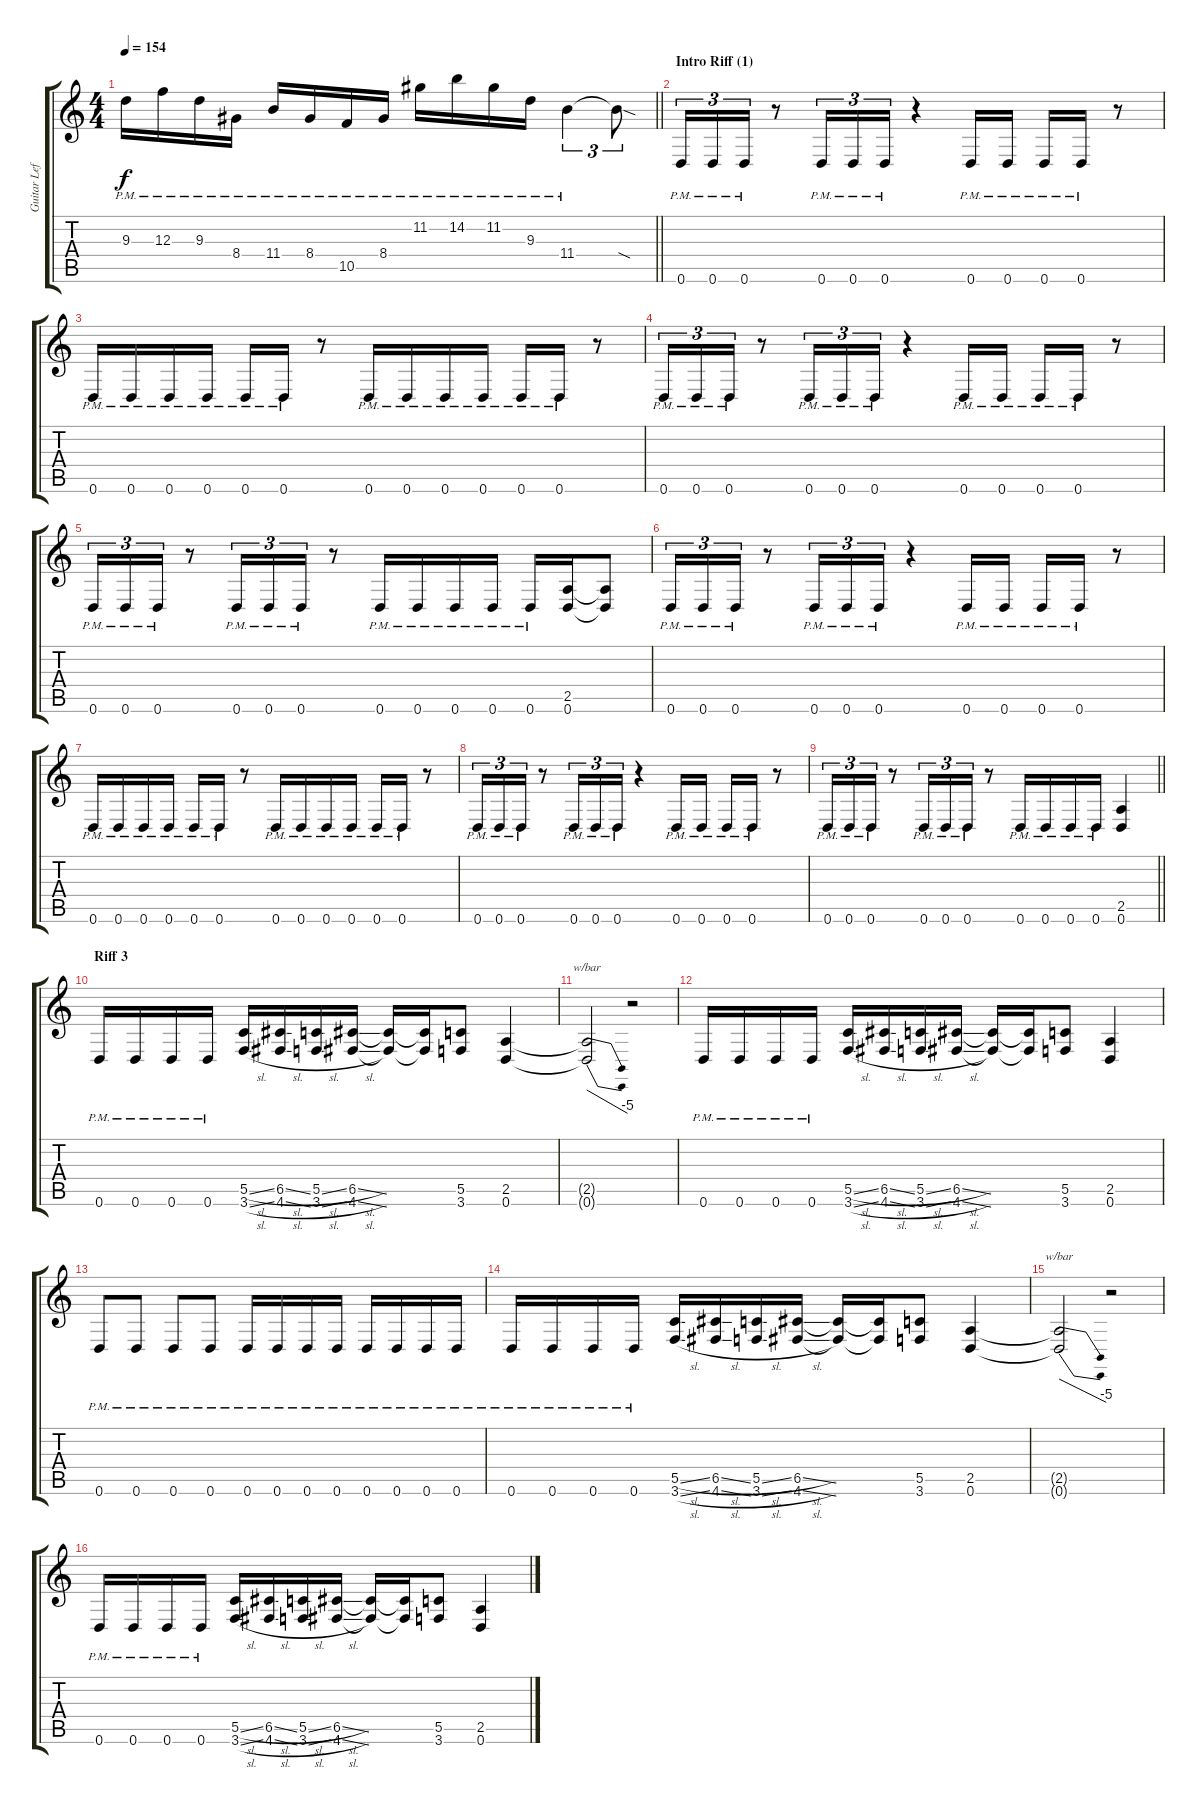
\track ("Guitar Left" "Guitar Lef") {instrument distortionguitar}
\staff {score tabs}
\tuning (D4 A3 F3 C3 G2 D2) {hide}
\ts (4 4)
\tempo 154
\clef g2
\barLineRight lightlight
\ks c
9.3{pm}.16{dy f} 12.3{pm}.16 9.3{pm}.16 8.4{pm}.16 11.4{pm}.16 8.4{pm}.16 10.5{pm}.16 8.4{pm}.16 11.2{pm}.16 14.2{pm}.16 11.2{pm}.16 9.3{pm}.16 11.4{pm}.4{tu (3 2)} 11.4{sod t}.8{tu (3 2)} |
\section ("" "Intro Riff (1)")
0.6{pm}.16{tu (3 2)} 0.6{pm}.16{tu (3 2)} 0.6{pm}.16{tu (3 2)} r.8 0.6{pm}.16{tu (3 2)} 0.6{pm}.16{tu (3 2)} 0.6{pm}.16{tu (3 2)} r.4 0.6{pm}.16 0.6{pm}.16 0.6{pm}.16 0.6{pm}.16 r.8 |
0.6{pm}.16 0.6{pm}.16 0.6{pm}.16 0.6{pm}.16 0.6{pm}.16 0.6{pm}.16 r.8 0.6{pm}.16 0.6{pm}.16 0.6{pm}.16 0.6{pm}.16 0.6{pm}.16 0.6{pm}.16 r.8 |
0.6{pm}.16{tu (3 2)} 0.6{pm}.16{tu (3 2)} 0.6{pm}.16{tu (3 2)} r.8 0.6{pm}.16{tu (3 2)} 0.6{pm}.16{tu (3 2)} 0.6{pm}.16{tu (3 2)} r.4 0.6{pm}.16 0.6{pm}.16 0.6{pm}.16 0.6{pm}.16 r.8 |
0.6{pm}.16{tu (3 2)} 0.6{pm}.16{tu (3 2)} 0.6{pm}.16{tu (3 2)} r.8 0.6{pm}.16{tu (3 2)} 0.6{pm}.16{tu (3 2)} 0.6{pm}.16{tu (3 2)} r.8 0.6{pm}.16 0.6{pm}.16 0.6{pm}.16 0.6{pm}.16 0.6{pm}.16 (2.5 0.6).16 (2.5{t} 0.6{t}).8 |
0.6{pm}.16{tu (3 2)} 0.6{pm}.16{tu (3 2)} 0.6{pm}.16{tu (3 2)} r.8 0.6{pm}.16{tu (3 2)} 0.6{pm}.16{tu (3 2)} 0.6{pm}.16{tu (3 2)} r.4 0.6{pm}.16 0.6{pm}.16 0.6{pm}.16 0.6{pm}.16 r.8 |
0.6{pm}.16 0.6{pm}.16 0.6{pm}.16 0.6{pm}.16 0.6{pm}.16 0.6{pm}.16 r.8 0.6{pm}.16 0.6{pm}.16 0.6{pm}.16 0.6{pm}.16 0.6{pm}.16 0.6{pm}.16 r.8 |
0.6{pm}.16{tu (3 2)} 0.6{pm}.16{tu (3 2)} 0.6{pm}.16{tu (3 2)} r.8 0.6{pm}.16{tu (3 2)} 0.6{pm}.16{tu (3 2)} 0.6{pm}.16{tu (3 2)} r.4 0.6{pm}.16 0.6{pm}.16 0.6{pm}.16 0.6{pm}.16 r.8 |
\barLineRight lightlight
0.6{pm}.16{tu (3 2)} 0.6{pm}.16{tu (3 2)} 0.6{pm}.16{tu (3 2)} r.8 0.6{pm}.16{tu (3 2)} 0.6{pm}.16{tu (3 2)} 0.6{pm}.16{tu (3 2)} r.8 0.6{pm}.16 0.6{pm}.16 0.6{pm}.16 0.6{pm}.16 (2.5 0.6).4 |
\section ("" "Riff 3")
0.6{pm}.16 0.6{pm}.16 0.6{pm}.16 0.6{pm}.16 (5.5{sl} 3.6{sl}).16 (6.5{sl} 4.6{sl}).16 (5.5{sl} 3.6{sl}).16 (6.5{sl} 4.6{sl}).16 (6.5{t} 4.6{t}).16 (6.5{t} 4.6{t}).16 (5.5 3.6).8 (2.5 0.6).4 |
(2.5{t} 0.6{t}).2{tbe (dive default 0 0 60 -20)} r.2 |
0.6{pm}.16 0.6{pm}.16 0.6{pm}.16 0.6{pm}.16 (5.5{sl} 3.6{sl}).16 (6.5{sl} 4.6{sl}).16 (5.5{sl} 3.6{sl}).16 (6.5{sl} 4.6{sl}).16 (6.5{t} 4.6{t}).16 (6.5{t} 4.6{t}).16 (5.5 3.6).8 (2.5 0.6).4 |
0.6{pm}.8 0.6{pm}.8 0.6{pm}.8 0.6{pm}.8 0.6{pm}.16 0.6{pm}.16 0.6{pm}.16 0.6{pm}.16 0.6{pm}.16 0.6{pm}.16 0.6{pm}.16 0.6{pm}.16 |
0.6{pm}.16 0.6{pm}.16 0.6{pm}.16 0.6{pm}.16 (5.5{sl} 3.6{sl}).16 (6.5{sl} 4.6{sl}).16 (5.5{sl} 3.6{sl}).16 (6.5{sl} 4.6{sl}).16 (6.5{t} 4.6{t}).16 (6.5{t} 4.6{t}).16 (5.5 3.6).8 (2.5 0.6).4 |
(2.5{t} 0.6{t}).2{tbe (dive default 0 0 60 -20)} r.2 |
0.6{pm}.16 0.6{pm}.16 0.6{pm}.16 0.6{pm}.16 (5.5{sl} 3.6{sl}).16 (6.5{sl} 4.6{sl}).16 (5.5{sl} 3.6{sl}).16 (6.5{sl} 4.6{sl}).16 (6.5{t} 4.6{t}).16 (6.5{t} 4.6{t}).16 (5.5 3.6).8 (2.5 0.6).4
